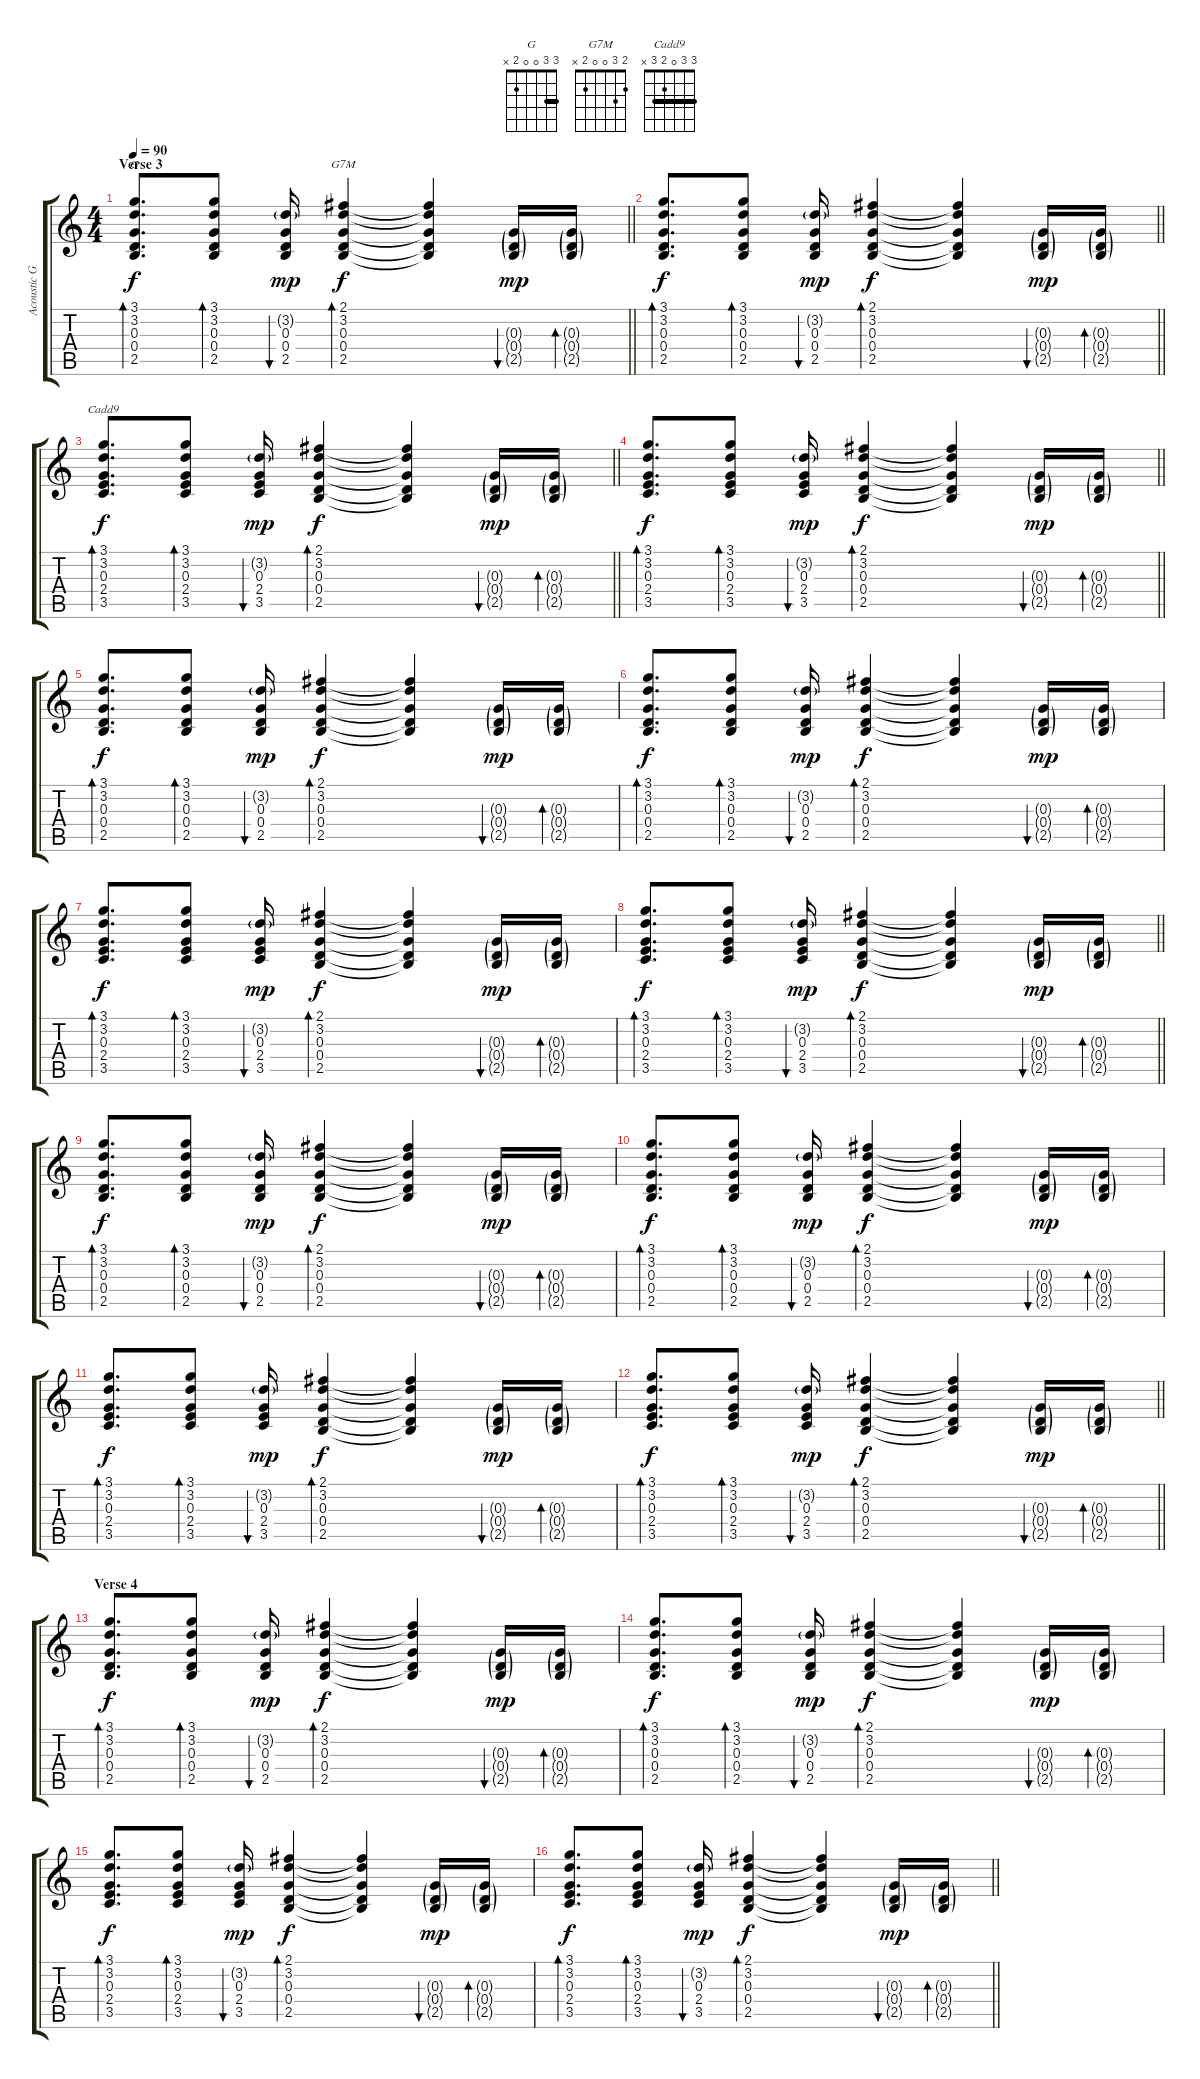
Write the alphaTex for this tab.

\track ("Acoustic Guitar" "Acoustic G") {instrument acousticguitarsteel}
\staff {score tabs}
\tuning (E4 B3 G3 D3 A2 E2) {hide}
\chord ("G" 3 3 0 0 2 x) {barre 3}
\chord ("G7M" 2 3 0 0 2 x)
\chord ("Cadd9" 3 3 0 2 3 x) {barre 3}
\ts (4 4)
\section ("" "Verse 3")
\tempo 90
\clef g2
\barLineRight lightlight
\ks c
(3.1 3.2 0.3 0.4 2.5).8{d bd 60 ch "G" dy f} (3.1 3.2 0.3 0.4 2.5).8{bd 60} (3.2{g} 0.3 0.4 2.5).16{bu 60 dy mp} (2.1 3.2 0.3 0.4 2.5).4{bd 60 ch "G7M" dy f} (2.1{t} 3.2{t} 0.3{t} 0.4{t} 2.5{t}).4 (0.3{g} 0.4{g} 2.5{g}).16{bu 60 dy mp} (0.3{g} 0.4{g} 2.5{g}).16{bd 60} |
\barLineRight lightlight
(3.1 3.2 0.3 0.4 2.5).8{d bd 60 dy f} (3.1 3.2 0.3 0.4 2.5).8{bd 60} (3.2{g} 0.3 0.4 2.5).16{bu 60 dy mp} (2.1 3.2 0.3 0.4 2.5).4{bd 60 dy f} (2.1{t} 3.2{t} 0.3{t} 0.4{t} 2.5{t}).4 (0.3{g} 0.4{g} 2.5{g}).16{bu 60 dy mp} (0.3{g} 0.4{g} 2.5{g}).16{bd 60} |
\barLineRight lightlight
(3.1 3.2 0.3 2.4 3.5).8{d bd 60 ch "Cadd9" dy f} (3.1 3.2 0.3 2.4 3.5).8{bd 60} (3.2{g} 0.3 2.4 3.5).16{bu 60 dy mp} (2.1 3.2 0.3 0.4 2.5).4{bd 60 dy f} (2.1{t} 3.2{t} 0.3{t} 0.4{t} 2.5{t}).4 (0.3{g} 0.4{g} 2.5{g}).16{bu 60 dy mp} (0.3{g} 0.4{g} 2.5{g}).16{bd 60} |
\barLineRight lightlight
(3.1 3.2 0.3 2.4 3.5).8{d bd 60 dy f} (3.1 3.2 0.3 2.4 3.5).8{bd 60} (3.2{g} 0.3 2.4 3.5).16{bu 60 dy mp} (2.1 3.2 0.3 0.4 2.5).4{bd 60 dy f} (2.1{t} 3.2{t} 0.3{t} 0.4{t} 2.5{t}).4 (0.3{g} 0.4{g} 2.5{g}).16{bu 60 dy mp} (0.3{g} 0.4{g} 2.5{g}).16{bd 60} |
(3.1 3.2 0.3 0.4 2.5).8{d bd 60 dy f} (3.1 3.2 0.3 0.4 2.5).8{bd 60} (3.2{g} 0.3 0.4 2.5).16{bu 60 dy mp} (2.1 3.2 0.3 0.4 2.5).4{bd 60 dy f} (2.1{t} 3.2{t} 0.3{t} 0.4{t} 2.5{t}).4 (0.3{g} 0.4{g} 2.5{g}).16{bu 60 dy mp} (0.3{g} 0.4{g} 2.5{g}).16{bd 60} |
(3.1 3.2 0.3 0.4 2.5).8{d bd 60 dy f} (3.1 3.2 0.3 0.4 2.5).8{bd 60} (3.2{g} 0.3 0.4 2.5).16{bu 60 dy mp} (2.1 3.2 0.3 0.4 2.5).4{bd 60 dy f} (2.1{t} 3.2{t} 0.3{t} 0.4{t} 2.5{t}).4 (0.3{g} 0.4{g} 2.5{g}).16{bu 60 dy mp} (0.3{g} 0.4{g} 2.5{g}).16{bd 60} |
(3.1 3.2 0.3 2.4 3.5).8{d bd 60 dy f} (3.1 3.2 0.3 2.4 3.5).8{bd 60} (3.2{g} 0.3 2.4 3.5).16{bu 60 dy mp} (2.1 3.2 0.3 0.4 2.5).4{bd 60 dy f} (2.1{t} 3.2{t} 0.3{t} 0.4{t} 2.5{t}).4 (0.3{g} 0.4{g} 2.5{g}).16{bu 60 dy mp} (0.3{g} 0.4{g} 2.5{g}).16{bd 60} |
\barLineRight lightlight
(3.1 3.2 0.3 2.4 3.5).8{d bd 60 dy f} (3.1 3.2 0.3 2.4 3.5).8{bd 60} (3.2{g} 0.3 2.4 3.5).16{bu 60 dy mp} (2.1 3.2 0.3 0.4 2.5).4{bd 60 dy f} (2.1{t} 3.2{t} 0.3{t} 0.4{t} 2.5{t}).4 (0.3{g} 0.4{g} 2.5{g}).16{bu 60 dy mp} (0.3{g} 0.4{g} 2.5{g}).16{bd 60} |
(3.1 3.2 0.3 0.4 2.5).8{d bd 60 dy f} (3.1 3.2 0.3 0.4 2.5).8{bd 60} (3.2{g} 0.3 0.4 2.5).16{bu 60 dy mp} (2.1 3.2 0.3 0.4 2.5).4{bd 60 dy f} (2.1{t} 3.2{t} 0.3{t} 0.4{t} 2.5{t}).4 (0.3{g} 0.4{g} 2.5{g}).16{bu 60 dy mp} (0.3{g} 0.4{g} 2.5{g}).16{bd 60} |
(3.1 3.2 0.3 0.4 2.5).8{d bd 60 dy f} (3.1 3.2 0.3 0.4 2.5).8{bd 60} (3.2{g} 0.3 0.4 2.5).16{bu 60 dy mp} (2.1 3.2 0.3 0.4 2.5).4{bd 60 dy f} (2.1{t} 3.2{t} 0.3{t} 0.4{t} 2.5{t}).4 (0.3{g} 0.4{g} 2.5{g}).16{bu 60 dy mp} (0.3{g} 0.4{g} 2.5{g}).16{bd 60} |
(3.1 3.2 0.3 2.4 3.5).8{d bd 60 dy f} (3.1 3.2 0.3 2.4 3.5).8{bd 60} (3.2{g} 0.3 2.4 3.5).16{bu 60 dy mp} (2.1 3.2 0.3 0.4 2.5).4{bd 60 dy f} (2.1{t} 3.2{t} 0.3{t} 0.4{t} 2.5{t}).4 (0.3{g} 0.4{g} 2.5{g}).16{bu 60 dy mp} (0.3{g} 0.4{g} 2.5{g}).16{bd 60} |
\barLineRight lightlight
(3.1 3.2 0.3 2.4 3.5).8{d bd 60 dy f} (3.1 3.2 0.3 2.4 3.5).8{bd 60} (3.2{g} 0.3 2.4 3.5).16{bu 60 dy mp} (2.1 3.2 0.3 0.4 2.5).4{bd 60 dy f} (2.1{t} 3.2{t} 0.3{t} 0.4{t} 2.5{t}).4 (0.3{g} 0.4{g} 2.5{g}).16{bu 60 dy mp} (0.3{g} 0.4{g} 2.5{g}).16{bd 60} |
\section ("" "Verse 4")
(3.1 3.2 0.3 0.4 2.5).8{d bd 60 dy f} (3.1 3.2 0.3 0.4 2.5).8{bd 60} (3.2{g} 0.3 0.4 2.5).16{bu 60 dy mp} (2.1 3.2 0.3 0.4 2.5).4{bd 60 dy f} (2.1{t} 3.2{t} 0.3{t} 0.4{t} 2.5{t}).4 (0.3{g} 0.4{g} 2.5{g}).16{bu 60 dy mp} (0.3{g} 0.4{g} 2.5{g}).16{bd 60} |
(3.1 3.2 0.3 0.4 2.5).8{d bd 60 dy f} (3.1 3.2 0.3 0.4 2.5).8{bd 60} (3.2{g} 0.3 0.4 2.5).16{bu 60 dy mp} (2.1 3.2 0.3 0.4 2.5).4{bd 60 dy f} (2.1{t} 3.2{t} 0.3{t} 0.4{t} 2.5{t}).4 (0.3{g} 0.4{g} 2.5{g}).16{bu 60 dy mp} (0.3{g} 0.4{g} 2.5{g}).16{bd 60} |
(3.1 3.2 0.3 2.4 3.5).8{d bd 60 dy f} (3.1 3.2 0.3 2.4 3.5).8{bd 60} (3.2{g} 0.3 2.4 3.5).16{bu 60 dy mp} (2.1 3.2 0.3 0.4 2.5).4{bd 60 dy f} (2.1{t} 3.2{t} 0.3{t} 0.4{t} 2.5{t}).4 (0.3{g} 0.4{g} 2.5{g}).16{bu 60 dy mp} (0.3{g} 0.4{g} 2.5{g}).16{bd 60} |
\barLineRight lightlight
(3.1 3.2 0.3 2.4 3.5).8{d bd 60 dy f} (3.1 3.2 0.3 2.4 3.5).8{bd 60} (3.2{g} 0.3 2.4 3.5).16{bu 60 dy mp} (2.1 3.2 0.3 0.4 2.5).4{bd 60 dy f} (2.1{t} 3.2{t} 0.3{t} 0.4{t} 2.5{t}).4 (0.3{g} 0.4{g} 2.5{g}).16{bu 60 dy mp} (0.3{g} 0.4{g} 2.5{g}).16{bd 60}
